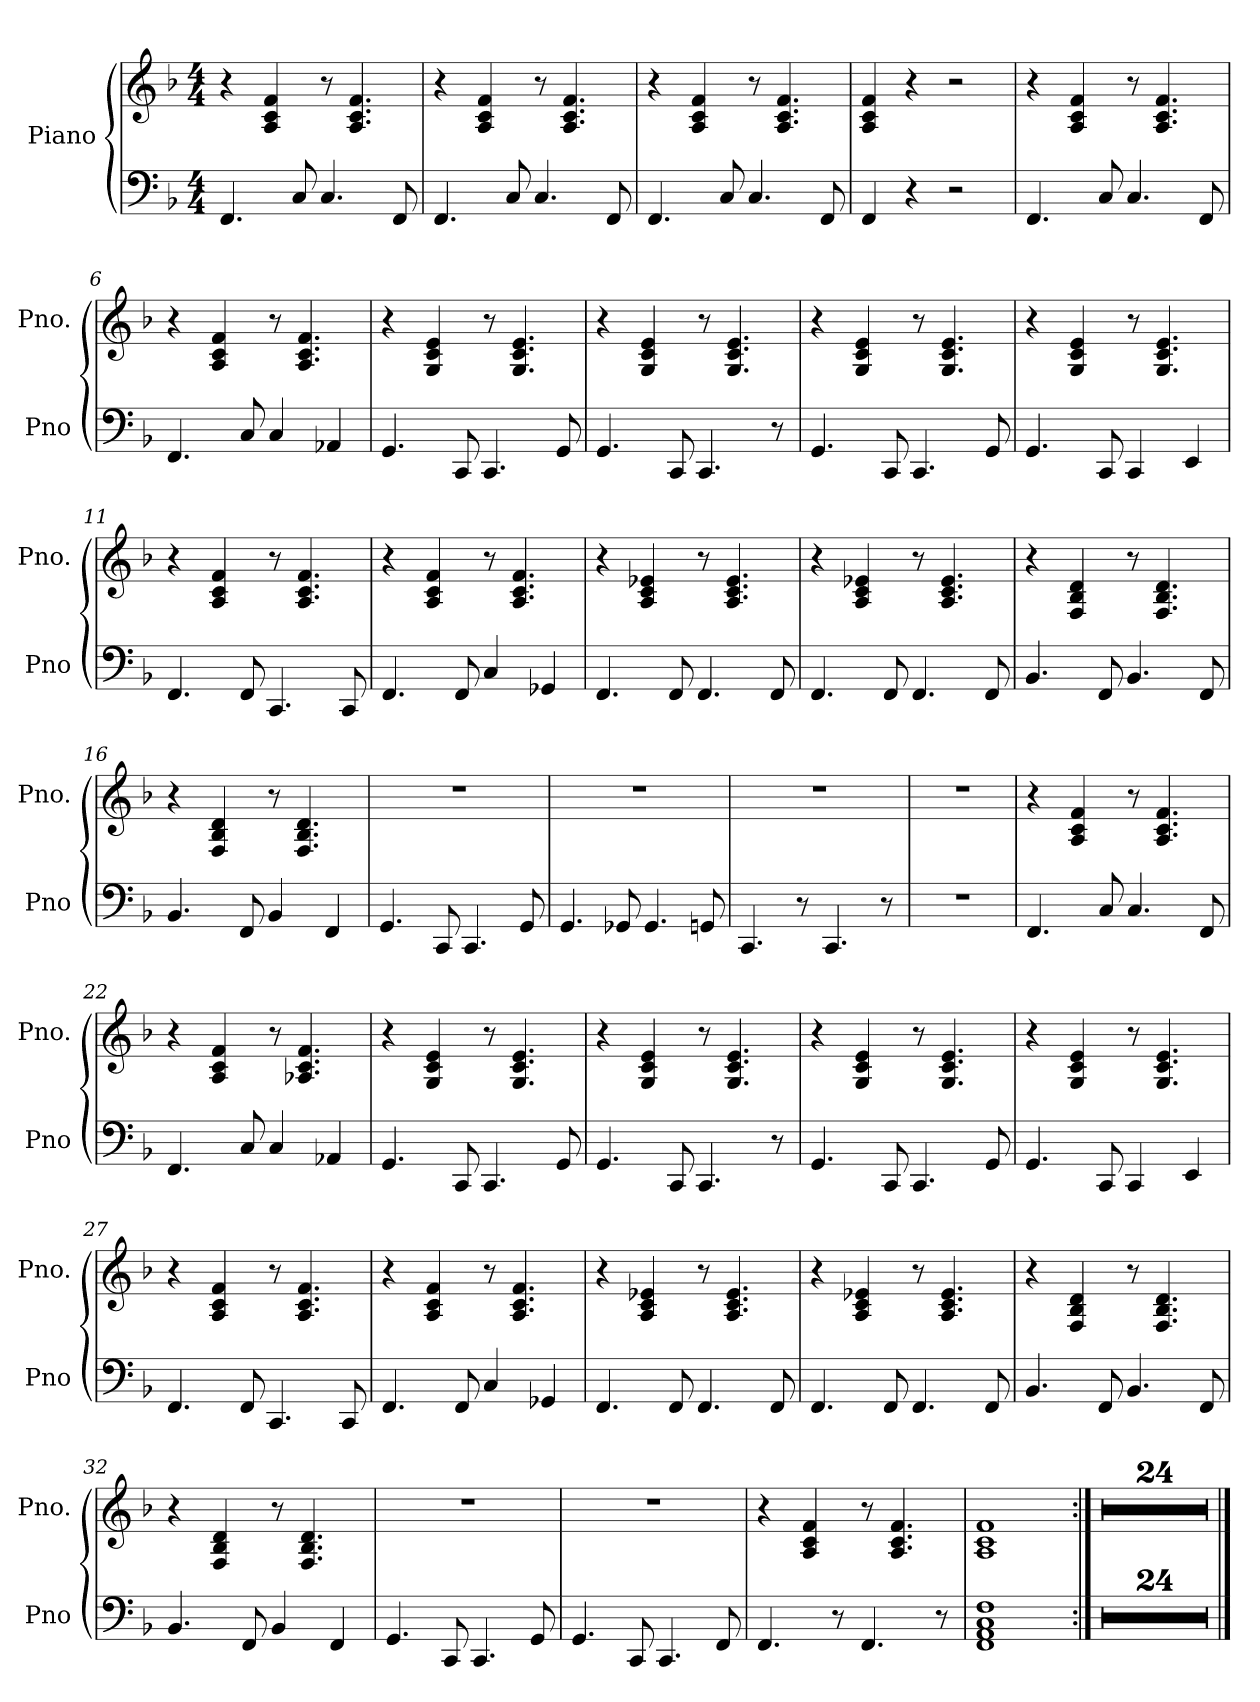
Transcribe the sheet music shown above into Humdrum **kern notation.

**kern	**kern
*part2	*part1
*staff2	*staff1
*I"Piano	*I"Piano
*I'Pno	*I'Pno.
*clefF4	*clefG2
*k[b-]	*k[b-]
*F:	*F:
*M4/4	*M4/4
=1	=1
4.FF/	4r
.	4A/ 4c/ 4f/
8C/	.
4.C/	8r
.	4.A/ 4.c/ 4.f/
8FF/	.
=2	=2
4.FF/	4r
.	4A/ 4c/ 4f/
8C/	.
4.C/	8r
.	4.A/ 4.c/ 4.f/
8FF/	.
=3	=3
4.FF/	4r
.	4A/ 4c/ 4f/
8C/	.
4.C/	8r
.	4.A/ 4.c/ 4.f/
8FF/	.
=4	=4
4FF/	4A/ 4c/ 4f/
4r	4r
2r	2r
=5	=5
4.FF/	4r
.	4A/ 4c/ 4f/
8C/	.
4.C/	8r
.	4.A/ 4.c/ 4.f/
8FF/	.
=6	=6
4.FF/	4r
.	4A/ 4c/ 4f/
8C/	.
4C/	8r
.	4.A/ 4.c/ 4.f/
4AA-X/	.
=7	=7
4.GG/	4r
.	4G/ 4c/ 4e/
8CC/	.
4.CC/	8r
.	4.G/ 4.c/ 4.e/
8GG/	.
!!LO:LB:g=z
=8	=8
4.GG/	4r
.	4G/ 4c/ 4e/
8CC/	.
4.CC/	8r
.	4.G/ 4.c/ 4.e/
8r	.
=9	=9
4.GG/	4r
.	4G/ 4c/ 4e/
8CC/	.
4.CC/	8r
.	4.G/ 4.c/ 4.e/
8GG/	.
=10	=10
4.GG/	4r
.	4G/ 4c/ 4e/
8CC/	.
4CC/	8r
.	4.G/ 4.c/ 4.e/
4EE/	.
=11	=11
4.FF/	4r
.	4A/ 4c/ 4f/
8FF/	.
4.CC/	8r
.	4.A/ 4.c/ 4.f/
8CC/	.
=12	=12
4.FF/	4r
.	4A/ 4c/ 4f/
8FF/	.
4C/	8r
.	4.A/ 4.c/ 4.f/
4GG-X/	.
=13	=13
4.FF/	4r
.	4A/ 4c/ 4e-X/
8FF/	.
4.FF/	8r
.	4.A/ 4.c/ 4.e-/
8FF/	.
=14	=14
4.FF/	4r
.	4A/ 4c/ 4e-X/
8FF/	.
4.FF/	8r
.	4.A/ 4.c/ 4.e-/
8FF/	.
!!LO:LB:g=z
=15	=15
4.BB-/	4r
.	4F/ 4B-/ 4d/
8FF/	.
4.BB-/	8r
.	4.F/ 4.B-/ 4.d/
8FF/	.
=16	=16
4.BB-/	4r
.	4F/ 4B-/ 4d/
8FF/	.
4BB-/	8r
.	4.F/ 4.B-/ 4.d/
4FF/	.
=17	=17
4.GG/	1r
8CC/	.
4.CC/	.
8GG/	.
=18	=18
4.GG/	1r
8GG-X/	.
4.GG-/	.
8GGn/	.
=19	=19
4.CC/	1r
8r	.
4.CC/	.
8r	.
=20	=20
1r	1r
=21	=21
4.FF/	4r
.	4A/ 4c/ 4f/
8C/	.
4.C/	8r
.	4.A/ 4.c/ 4.f/
8FF/	.
=22	=22
4.FF/	4r
.	4A/ 4c/ 4f/
8C/	.
4C/	8r
.	4.A-X/ 4.c/ 4.f/
4AA-X/	.
!!LO:PB:g=z
=23	=23
4.GG/	4r
.	4G/ 4c/ 4e/
8CC/	.
4.CC/	8r
.	4.G/ 4.c/ 4.e/
8GG/	.
=24	=24
4.GG/	4r
.	4G/ 4c/ 4e/
8CC/	.
4.CC/	8r
.	4.G/ 4.c/ 4.e/
8r	.
=25	=25
4.GG/	4r
.	4G/ 4c/ 4e/
8CC/	.
4.CC/	8r
.	4.G/ 4.c/ 4.e/
8GG/	.
=26	=26
4.GG/	4r
.	4G/ 4c/ 4e/
8CC/	.
4CC/	8r
.	4.G/ 4.c/ 4.e/
4EE/	.
=27	=27
4.FF/	4r
.	4A/ 4c/ 4f/
8FF/	.
4.CC/	8r
.	4.A/ 4.c/ 4.f/
8CC/	.
=28	=28
4.FF/	4r
.	4A/ 4c/ 4f/
8FF/	.
4C/	8r
.	4.A/ 4.c/ 4.f/
4GG-X/	.
=29	=29
4.FF/	4r
.	4A/ 4c/ 4e-X/
8FF/	.
4.FF/	8r
.	4.A/ 4.c/ 4.e-/
8FF/	.
!!LO:LB:g=z
=30	=30
4.FF/	4r
.	4A/ 4c/ 4e-X/
8FF/	.
4.FF/	8r
.	4.A/ 4.c/ 4.e-/
8FF/	.
=31	=31
4.BB-/	4r
.	4F/ 4B-/ 4d/
8FF/	.
4.BB-/	8r
.	4.F/ 4.B-/ 4.d/
8FF/	.
=32	=32
4.BB-/	4r
.	4F/ 4B-/ 4d/
8FF/	.
4BB-/	8r
.	4.F/ 4.B-/ 4.d/
4FF/	.
=33	=33
4.GG/	1r
8CC/	.
4.CC/	.
8GG/	.
=34	=34
4.GG/	1r
8CC/	.
4.CC/	.
8FF/	.
=35	=35
4.FF/	4r
.	4A/ 4c/ 4f/
8r	.
4.FF/	8r
.	4.A/ 4.c/ 4.f/
8r	.
=36	=36
1FF 1AA 1C 1F	1A 1c 1f
=37:|!	=37:|!
1r	1r
=38	=38
1r	1r
=39	=39
1r	1r
=40	=40
1r	1r
=41	=41
1r	1r
=42	=42
1r	1r
=43	=43
1r	1r
=44	=44
1r	1r
=45	=45
1r	1r
=46	=46
1r	1r
=47	=47
1r	1r
=48	=48
1r	1r
=49	=49
1r	1r
=50	=50
1r	1r
=51	=51
1r	1r
=52	=52
1r	1r
=53	=53
1r	1r
=54	=54
1r	1r
=55	=55
1r	1r
=56	=56
1r	1r
=57	=57
1r	1r
=58	=58
1r	1r
=59	=59
1r	1r
=60	=60
1r	1r
==	==
*-	*-
